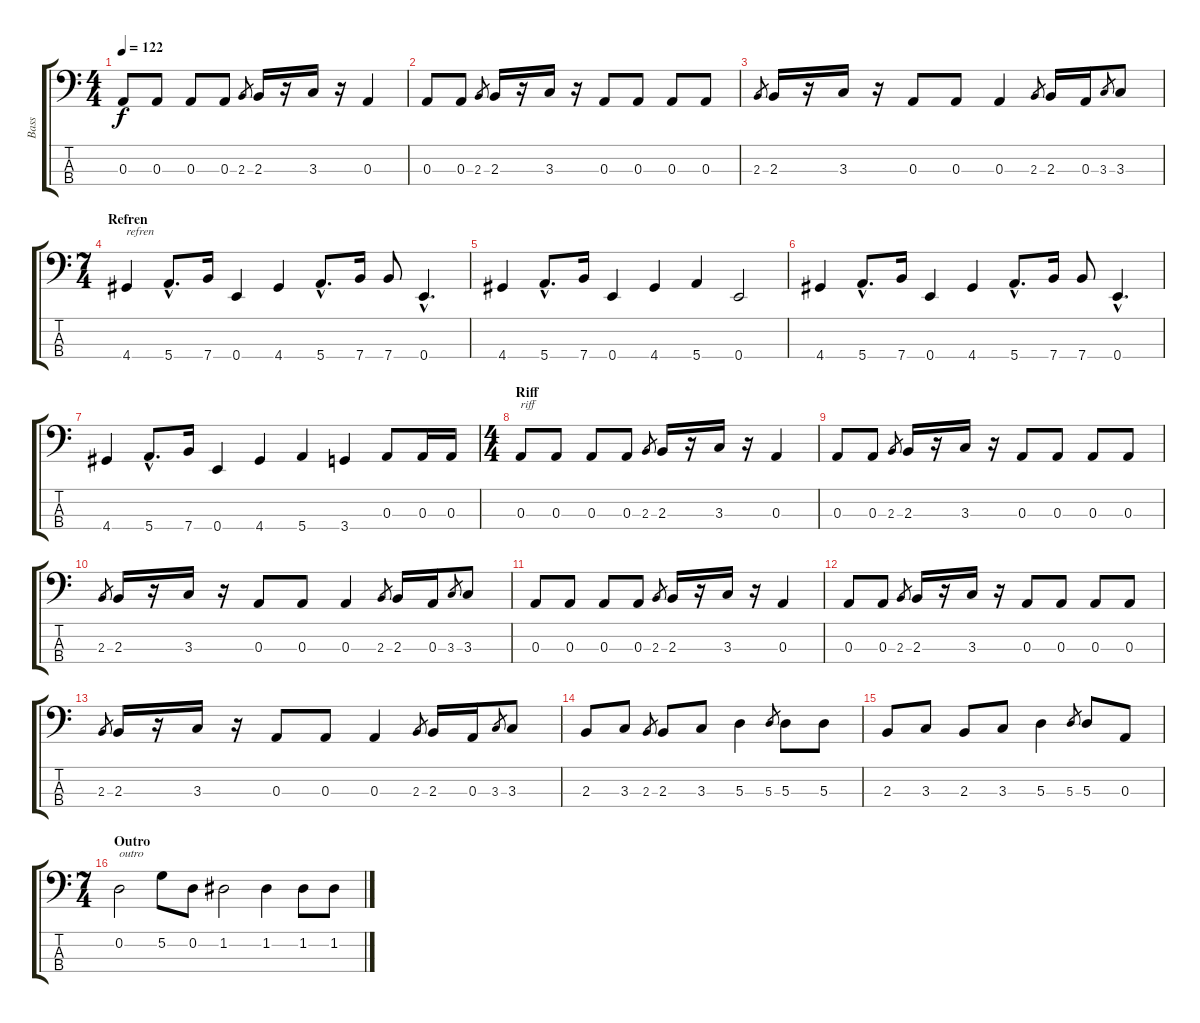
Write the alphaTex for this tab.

\track ("Bass" "Bass") {instrument electricbassfinger}
\staff {score tabs}
\tuning (G2 D2 A1 E1) {hide}
\ts (4 4)
\tempo 122
\clef f4
\ks c
0.3.8{dy f} 0.3.8 0.3.8 0.3.8 2.3.8{gr} 2.3.16 r.16 3.3.16 r.16 0.3.4 |
0.3.8 0.3.8 2.3.8{gr} 2.3.16 r.16 3.3.16 r.16 0.3.8 0.3.8 0.3.8 0.3.8 |
2.3.8{gr} 2.3.16 r.16 3.3.16 r.16 0.3.8 0.3.8 0.3.4 2.3.8{gr} 2.3.16 0.3.16 3.3.8{gr} 3.3.8 |
\ts (7 4)
\section ("" "Refren")
4.4.4{txt "refren"} 5.4{hac}.8{d} 7.4.16 0.4.4 4.4.4 5.4{hac}.8{d} 7.4.16 7.4.8 0.4{hac}.4{d} |
4.4.4 5.4{hac}.8{d} 7.4.16 0.4.4 4.4.4 5.4.4 0.4.2 |
4.4.4 5.4{hac}.8{d} 7.4.16 0.4.4 4.4.4 5.4{hac}.8{d} 7.4.16 7.4.8 0.4{hac}.4{d} |
4.4.4 5.4{hac}.8{d} 7.4.16 0.4.4 4.4.4 5.4.4 3.4.4 0.3.8 0.3.16 0.3.16 |
\ts (4 4)
\section ("" "Riff")
0.3.8{txt "riff"} 0.3.8 0.3.8 0.3.8 2.3.8{gr} 2.3.16 r.16 3.3.16 r.16 0.3.4 |
0.3.8 0.3.8 2.3.8{gr} 2.3.16 r.16 3.3.16 r.16 0.3.8 0.3.8 0.3.8 0.3.8 |
2.3.8{gr} 2.3.16 r.16 3.3.16 r.16 0.3.8 0.3.8 0.3.4 2.3.8{gr} 2.3.16 0.3.16 3.3.8{gr} 3.3.8 |
0.3.8 0.3.8 0.3.8 0.3.8 2.3.8{gr} 2.3.16 r.16 3.3.16 r.16 0.3.4 |
0.3.8 0.3.8 2.3.8{gr} 2.3.16 r.16 3.3.16 r.16 0.3.8 0.3.8 0.3.8 0.3.8 |
2.3.8{gr} 2.3.16 r.16 3.3.16 r.16 0.3.8 0.3.8 0.3.4 2.3.8{gr} 2.3.16 0.3.16 3.3.8{gr} 3.3.8 |
2.3.8 3.3.8 2.3.8{gr} 2.3.8 3.3.8 5.3.4 5.3.8{gr} 5.3.8 5.3.8 |
2.3.8 3.3.8 2.3.8 3.3.8 5.3.4 5.3.8{gr} 5.3.8 0.3.8 |
\ts (7 4)
\section ("" "Outro")
0.2.2{txt "outro"} 5.2.8 0.2.8 1.2.2 1.2.4 1.2.8 1.2.8
